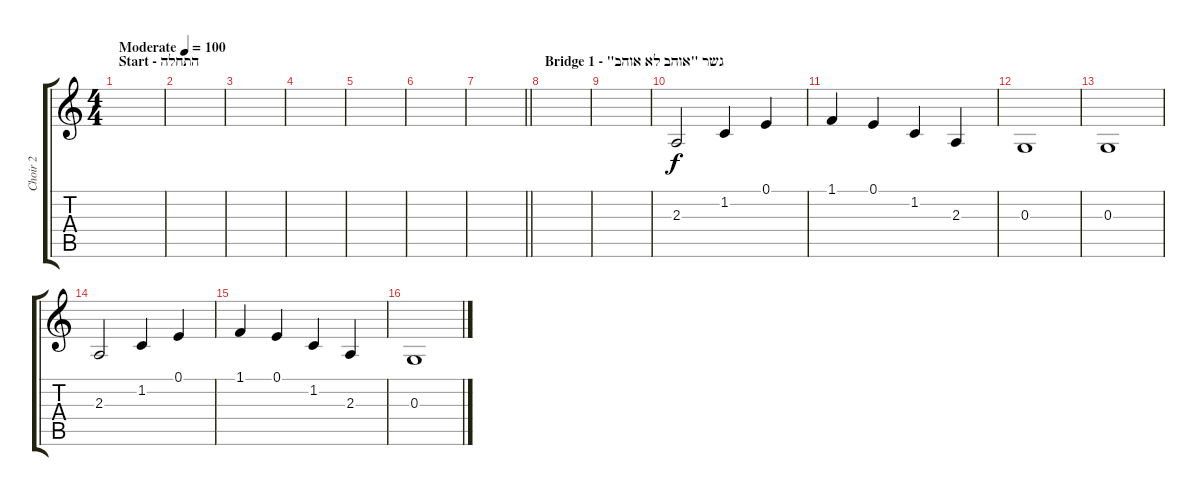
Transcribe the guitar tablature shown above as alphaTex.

\track ("Choir 2" "Choir 2") {instrument choiraahs}
\staff {score tabs}
\tuning (E4 B3 G3 D3 A2 E2) {hide}
\ts (4 4)
\section ("" "Start - התחלה")
\tempo (100 "Moderate")
\clef g2
\ks c
|
|
|
|
|
|
\barLineRight lightlight
|
\section ("" "Bridge 1 - \"גשר \"אוהב לא אוהב")
|
|
2.3.2 1.2.4 0.1.4 |
1.1.4 0.1.4 1.2.4 2.3.4 |
0.3.1 |
0.3.1 |
2.3.2 1.2.4 0.1.4 |
1.1.4 0.1.4 1.2.4 2.3.4 |
0.3.1
